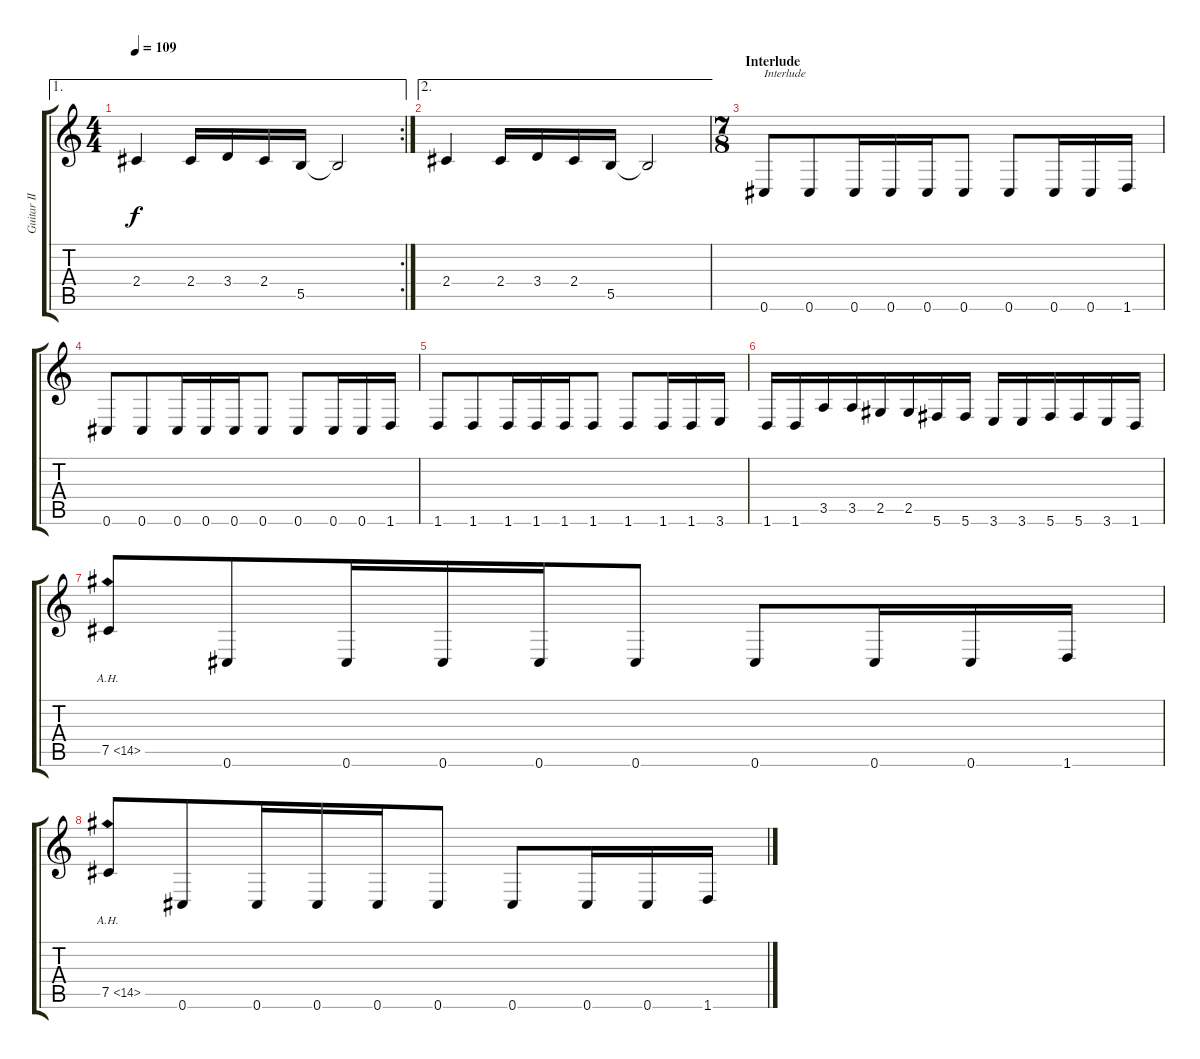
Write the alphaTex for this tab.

\track ("Guitar II [Henriksson]" "Guitar II ") {instrument distortionguitar}
\staff {score tabs}
\tuning (Db4 Ab3 E3 B2 Gb2 Db2) {hide}
\ae 1
\rc 2
\ts (4 4)
\tempo 109
\clef g2
\ks c
2.4.4{dy f} 2.4.16 3.4.16 2.4.16 5.5.16 5.5{t}.2 |
\ae 2
2.4.4 2.4.16 3.4.16 2.4.16 5.5.16 5.5{t}.2 |
\ts (7 8)
\section ("" "Interlude")
0.6.8{txt "Interlude"} 0.6.8 0.6.16 0.6.16 0.6.16 0.6.8 0.6.8 0.6.16 0.6.16 1.6.16 |
0.6.8 0.6.8 0.6.16 0.6.16 0.6.16 0.6.8 0.6.8 0.6.16 0.6.16 1.6.16 |
1.6.8 1.6.8 1.6.16 1.6.16 1.6.16 1.6.8 1.6.8 1.6.16 1.6.16 3.6.16 |
1.6.16 1.6.16 3.5.16 3.5.16 2.5.16 2.5.16 5.6.16 5.6.16 3.6.16 3.6.16 5.6.16 5.6.16 3.6.16 1.6.16 |
7.5{ah 7}.8 0.6.8 0.6.16 0.6.16 0.6.16 0.6.8 0.6.8 0.6.16 0.6.16 1.6.16 |
7.5{ah 7}.8 0.6.8 0.6.16 0.6.16 0.6.16 0.6.8 0.6.8 0.6.16 0.6.16 1.6.16
